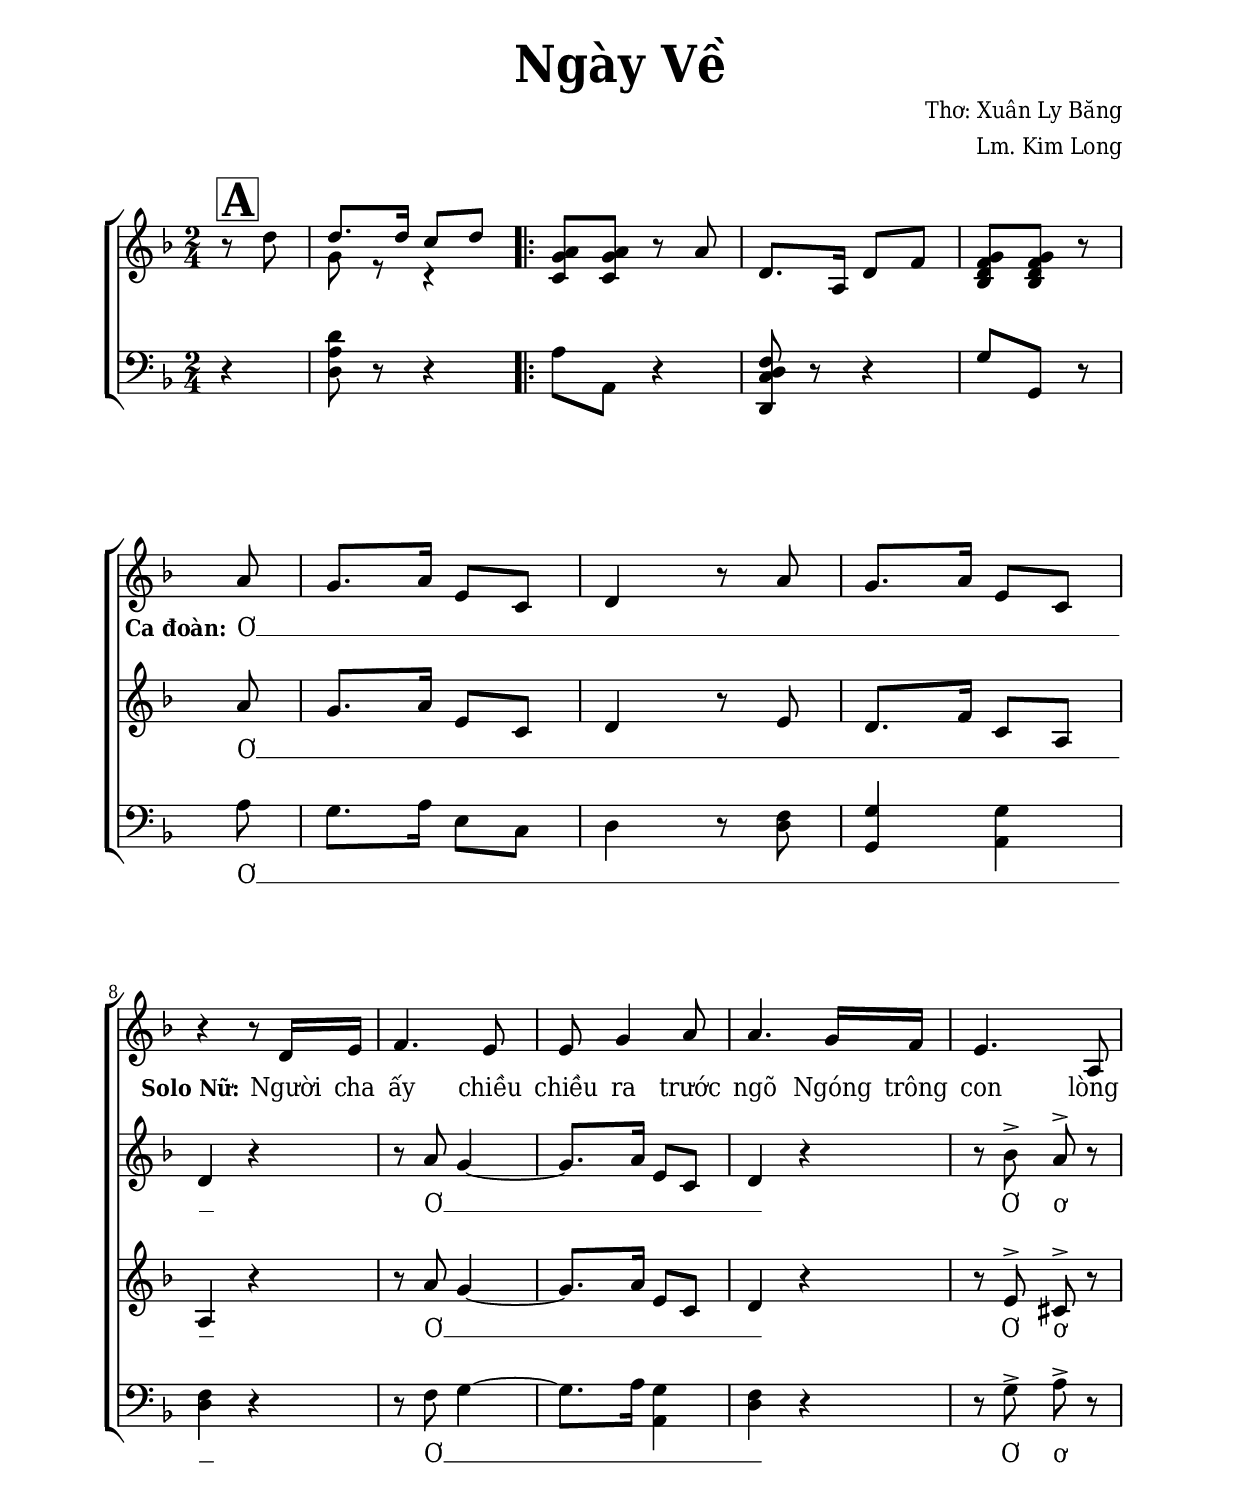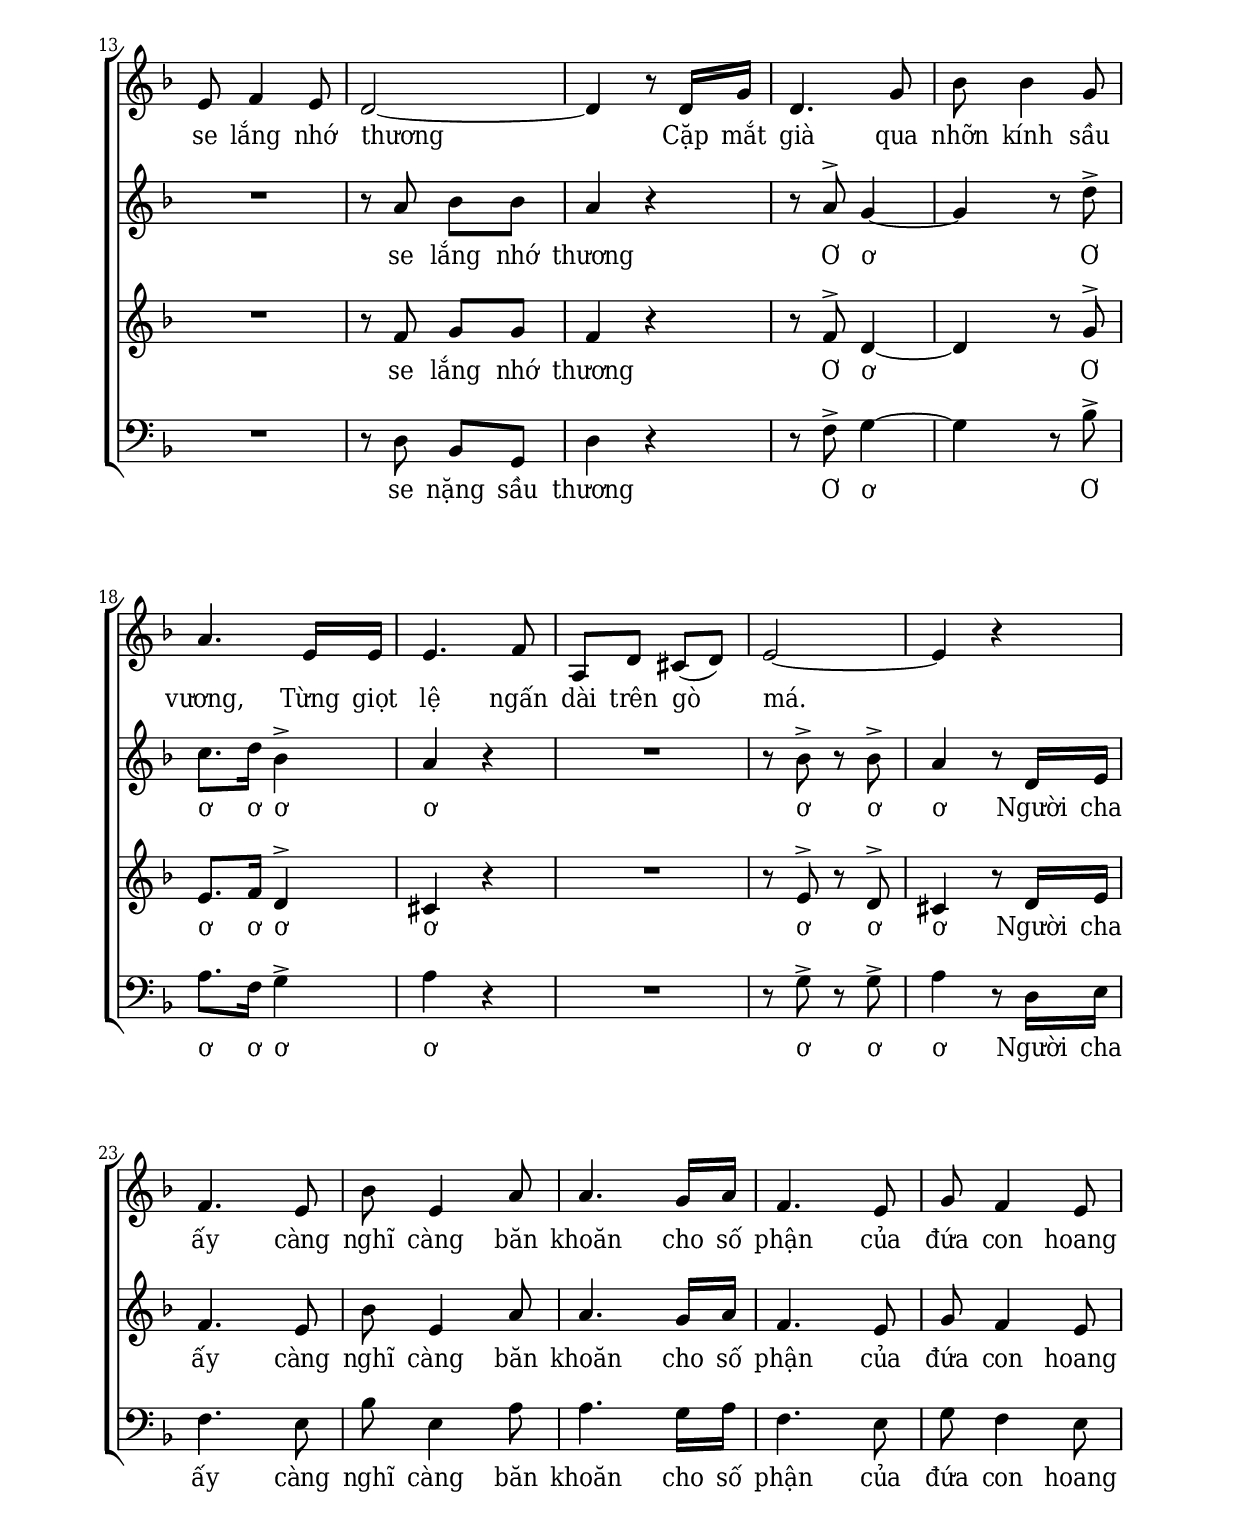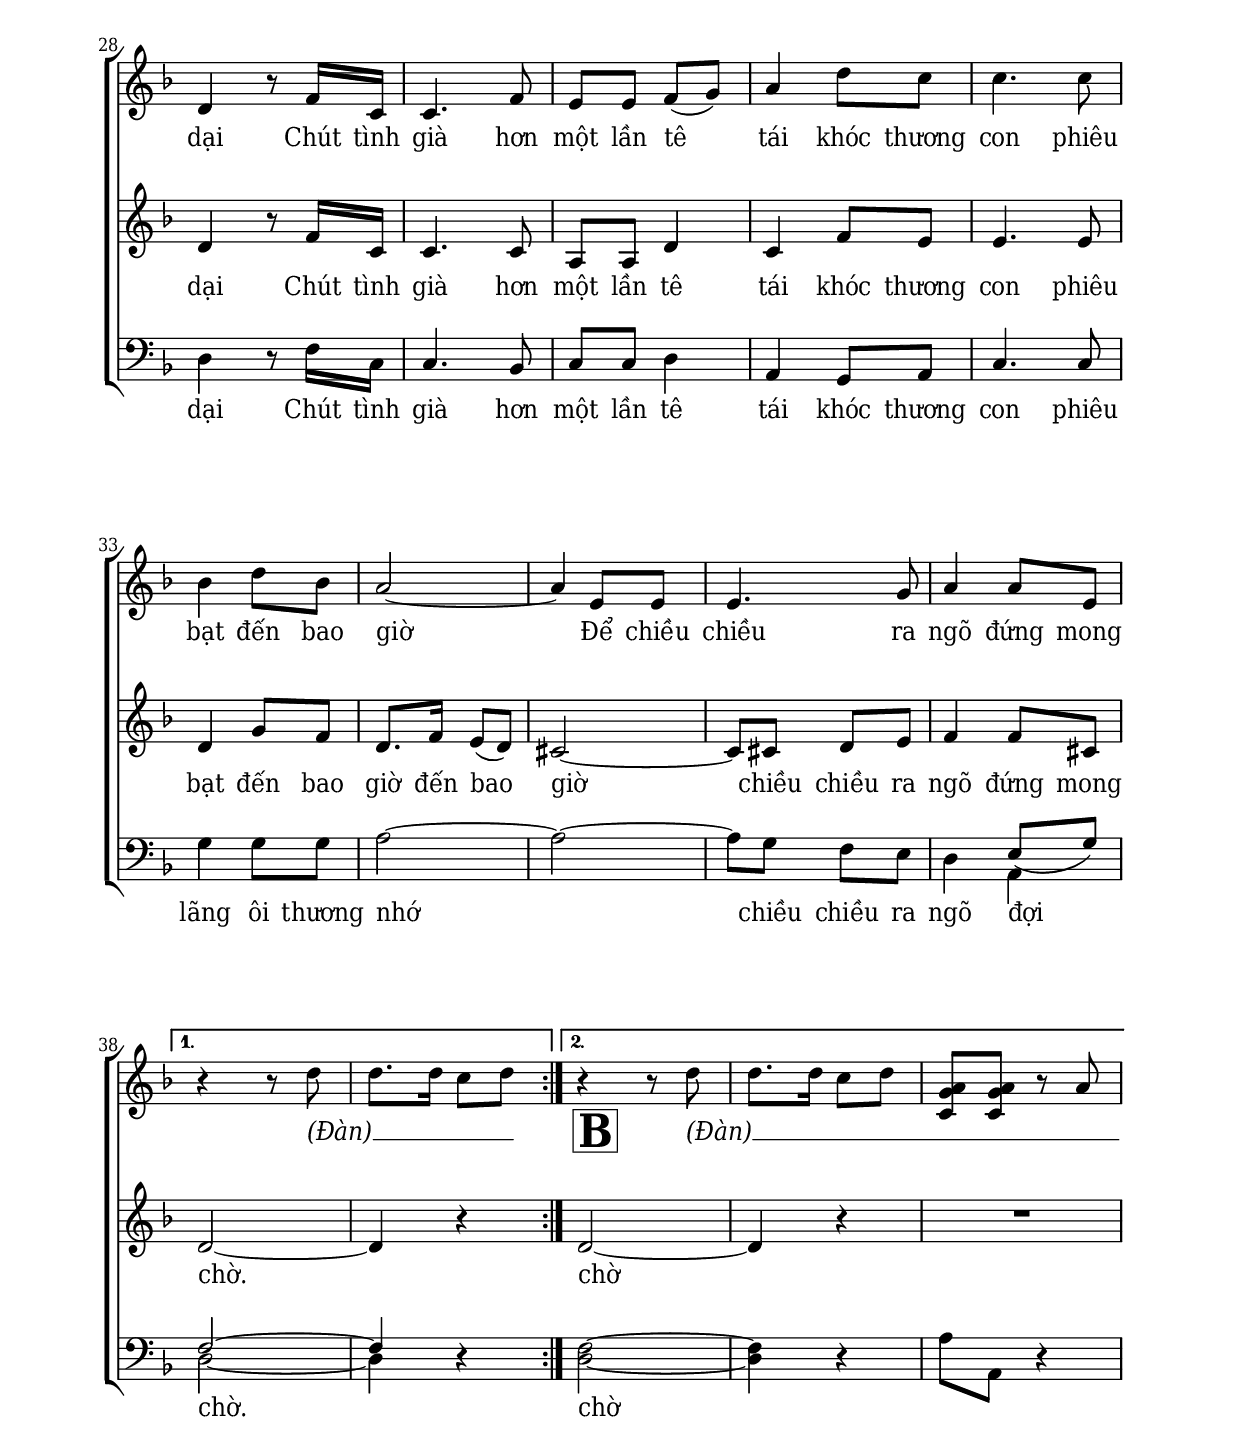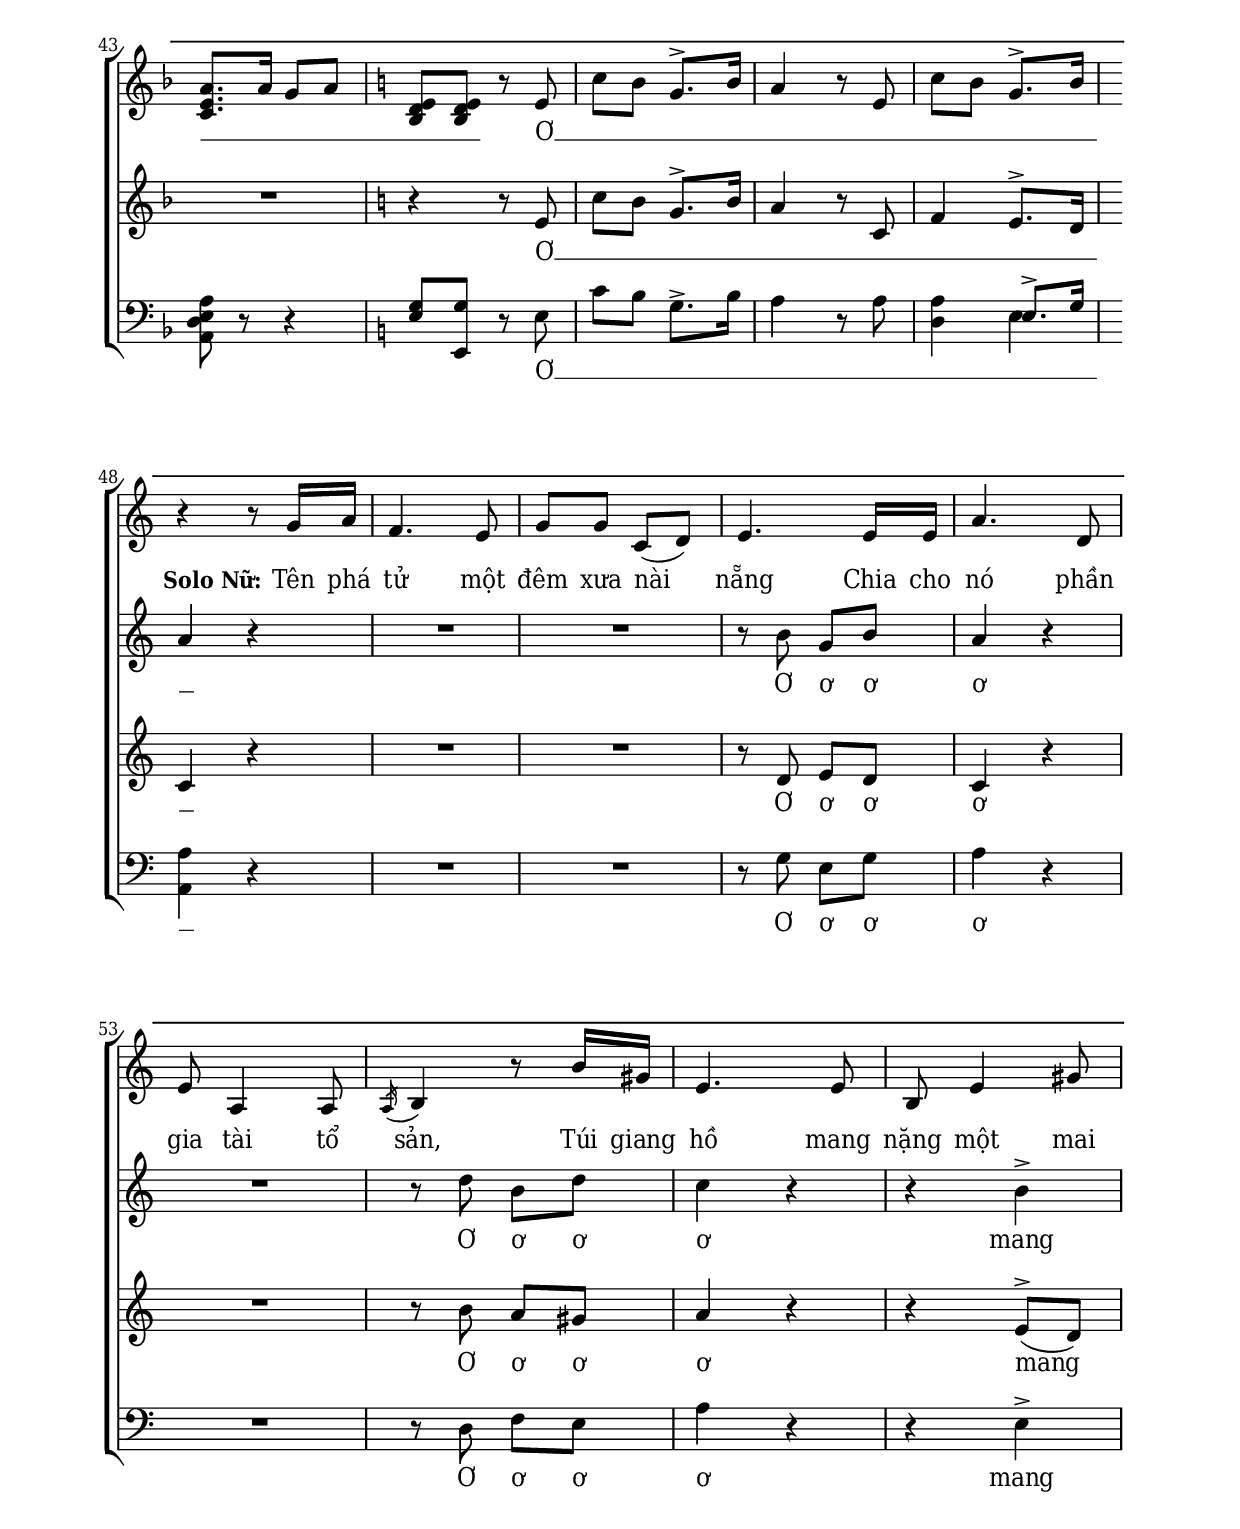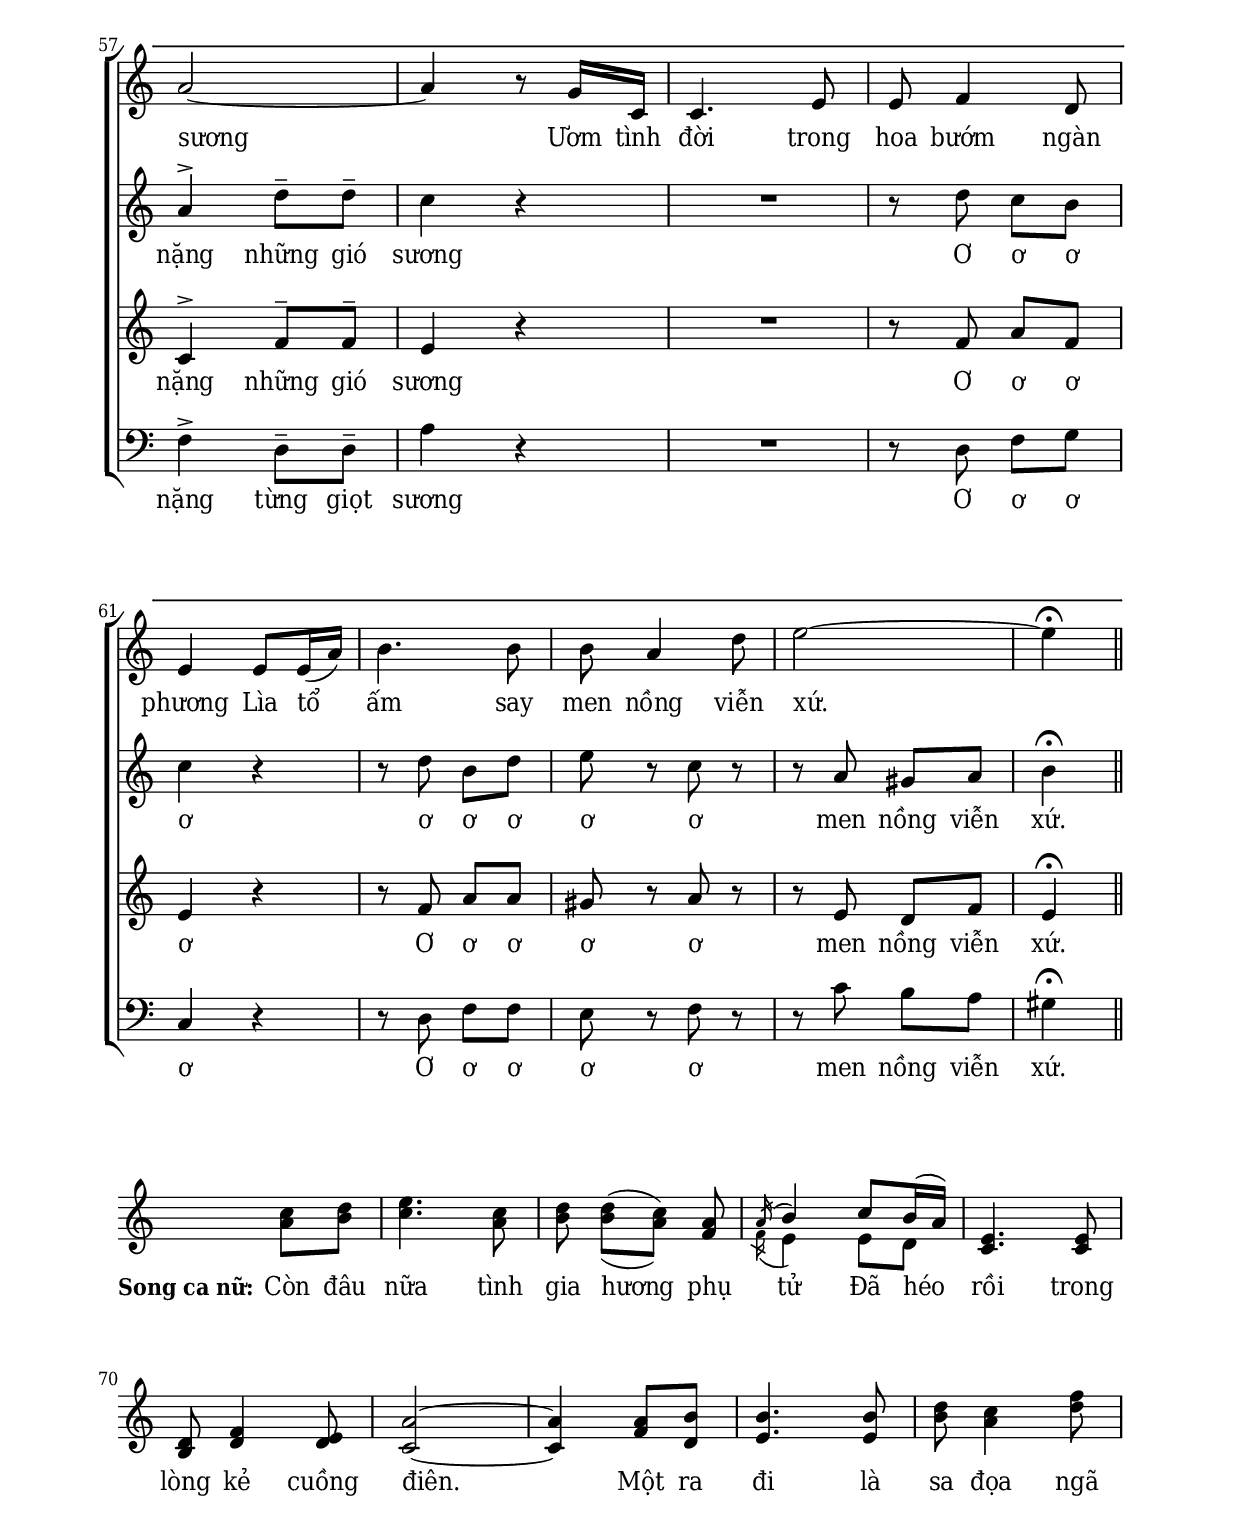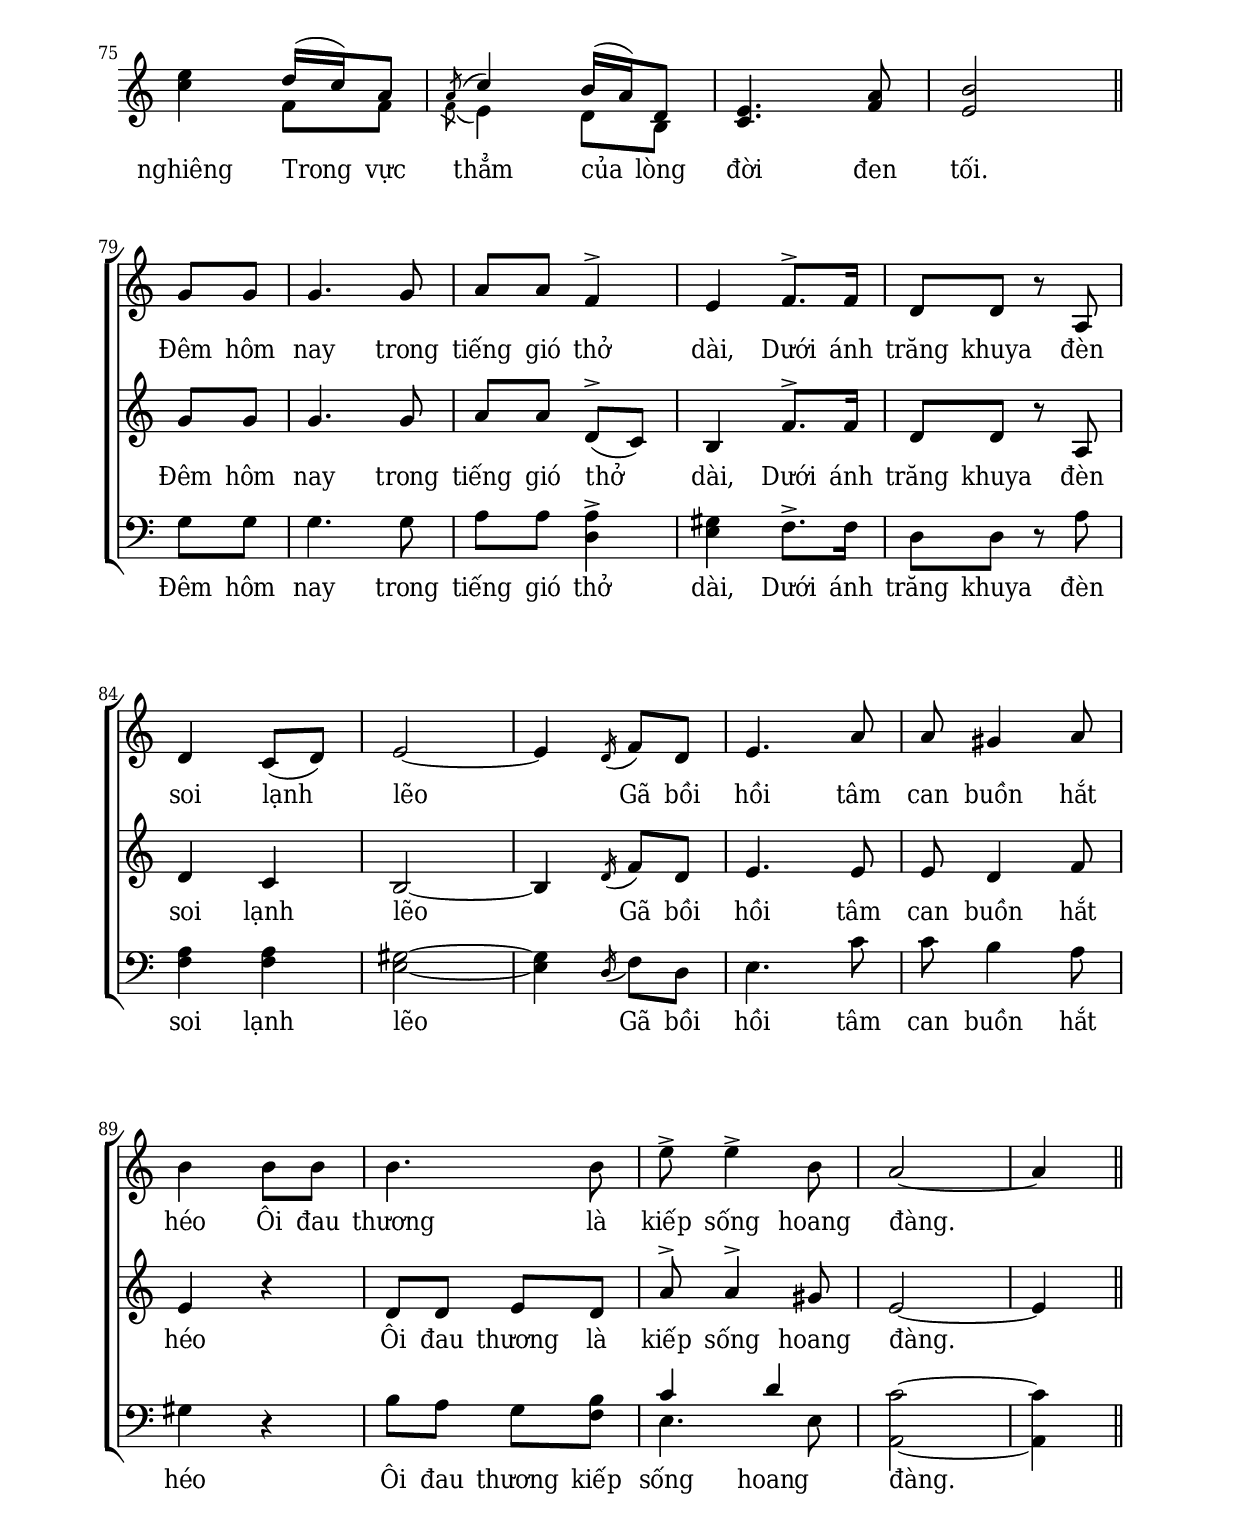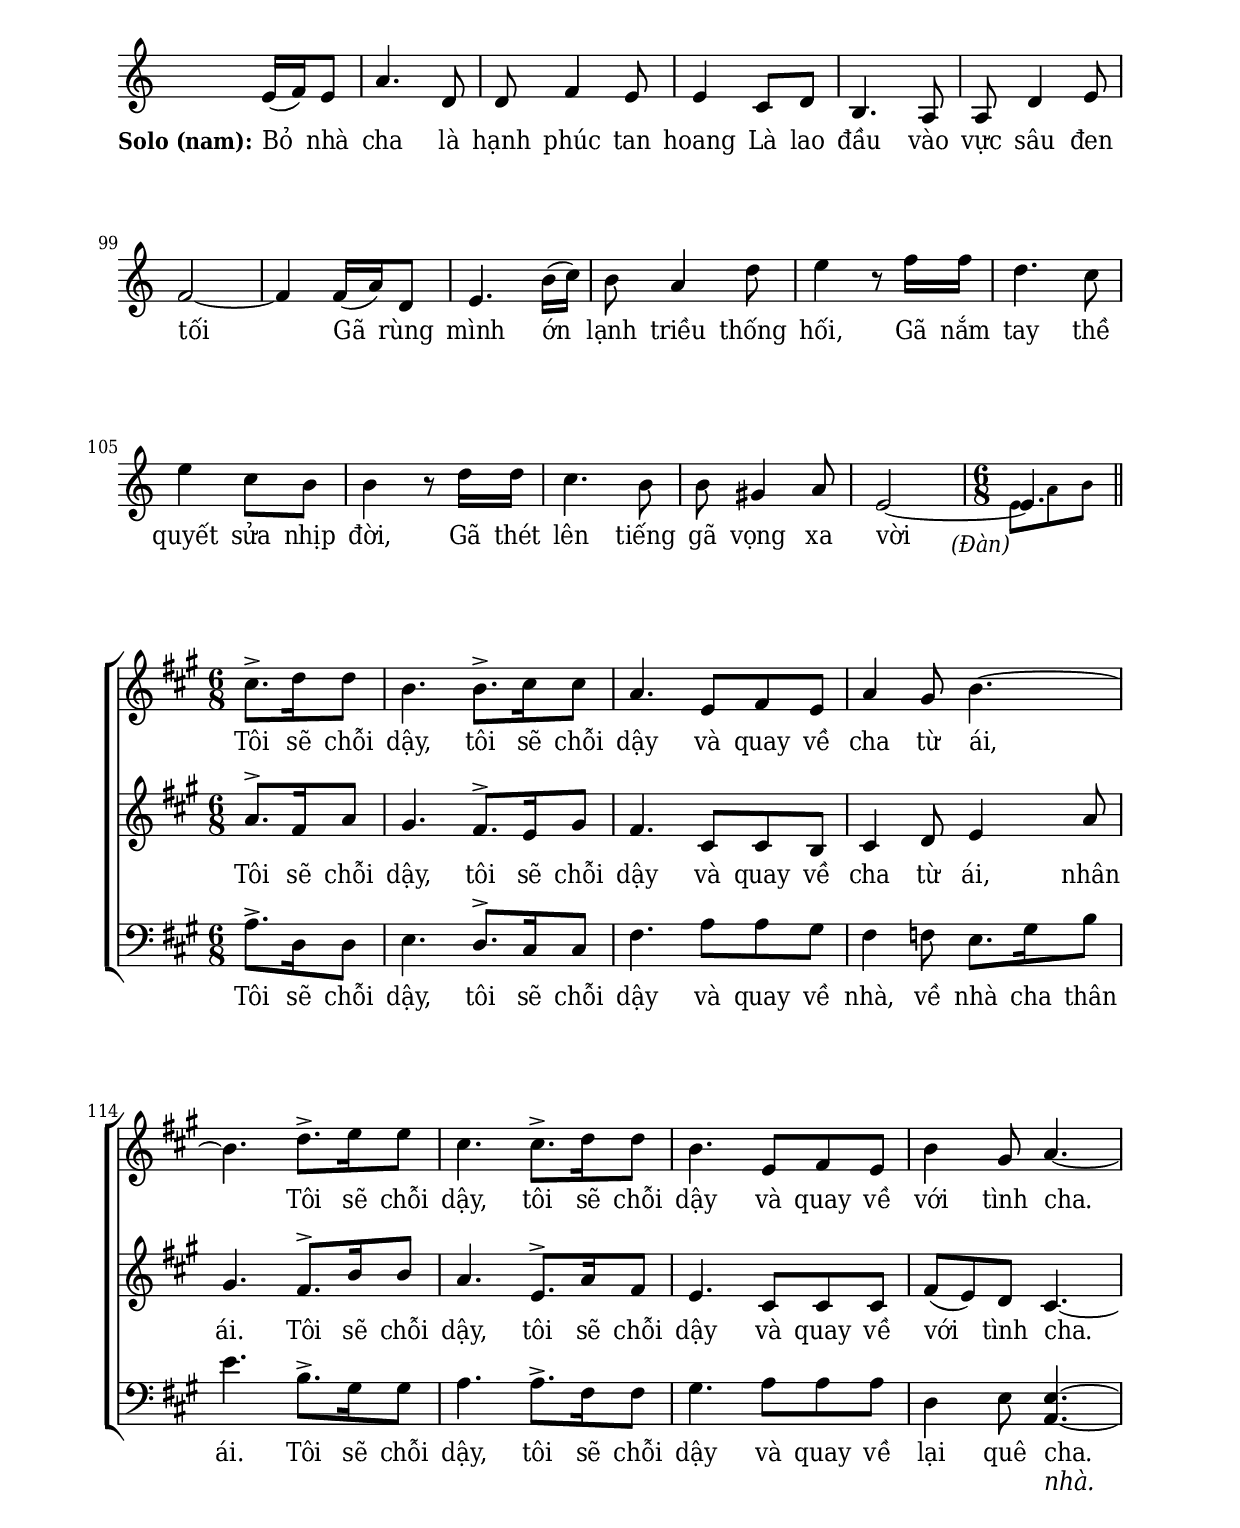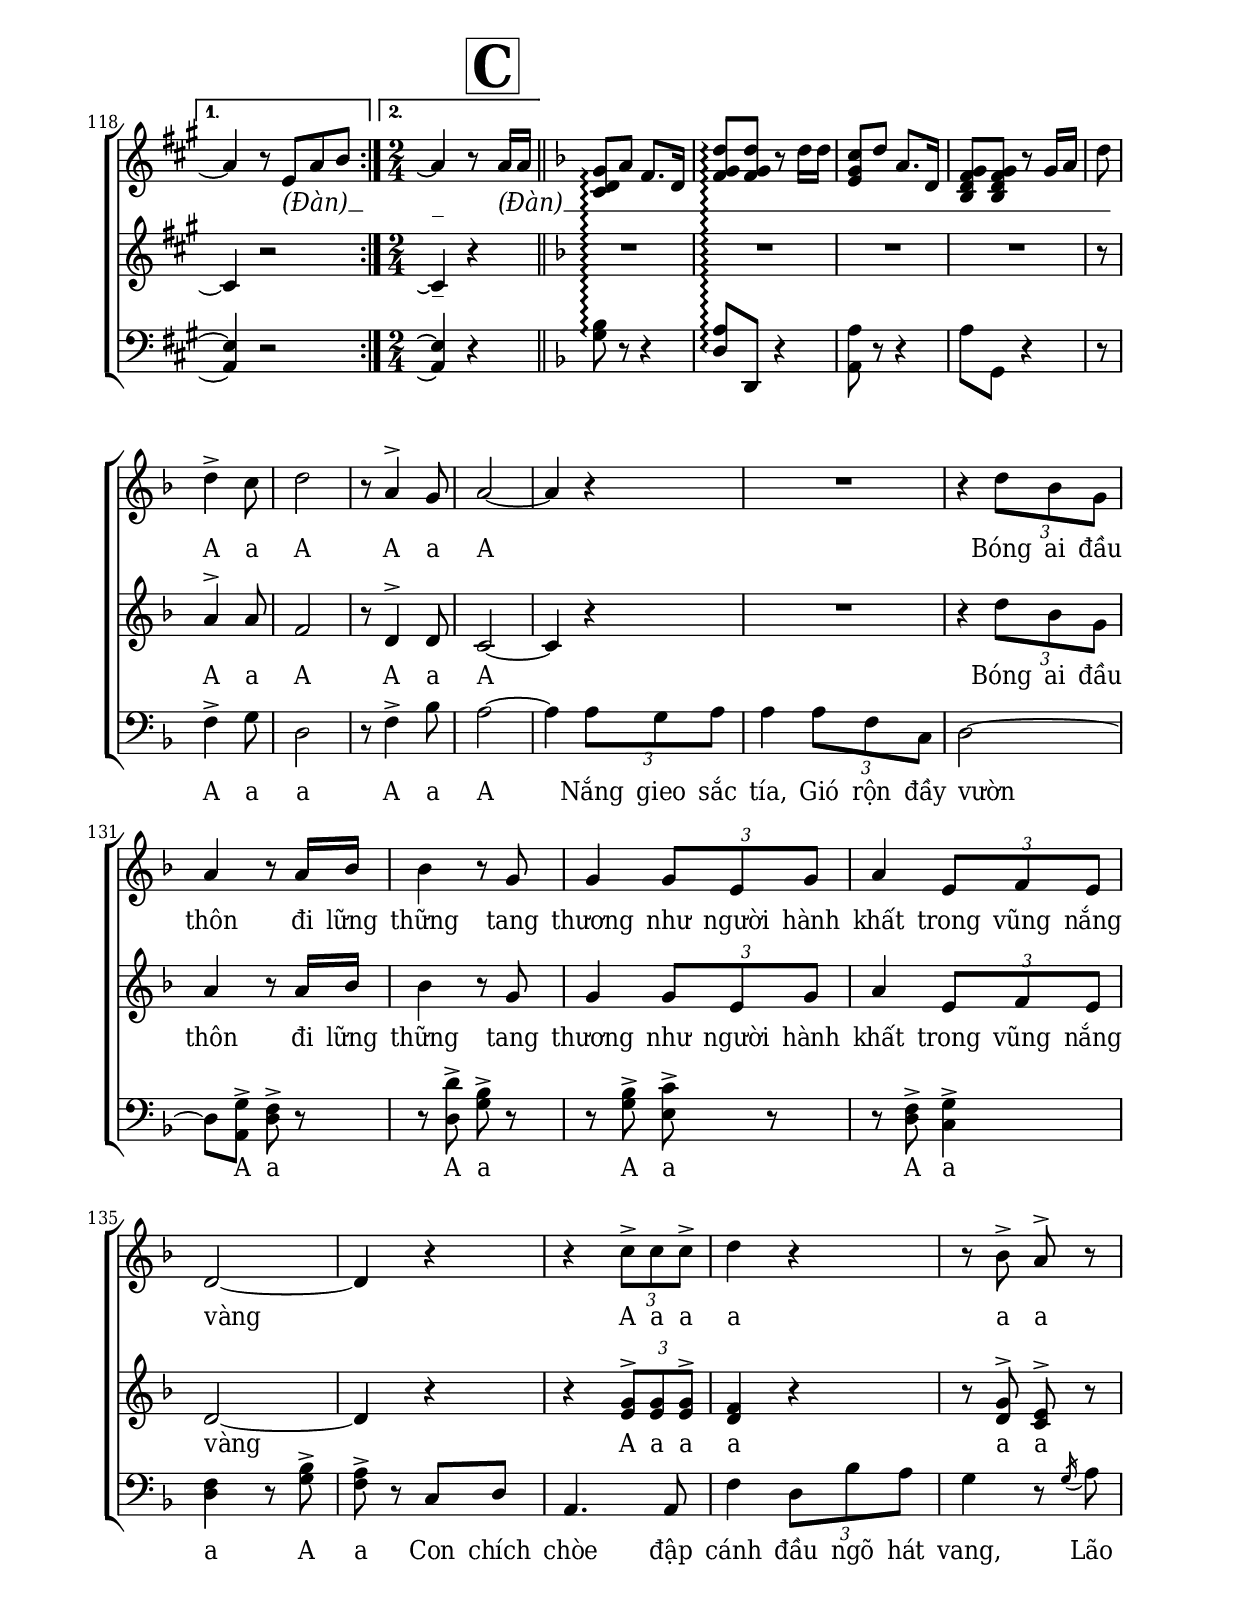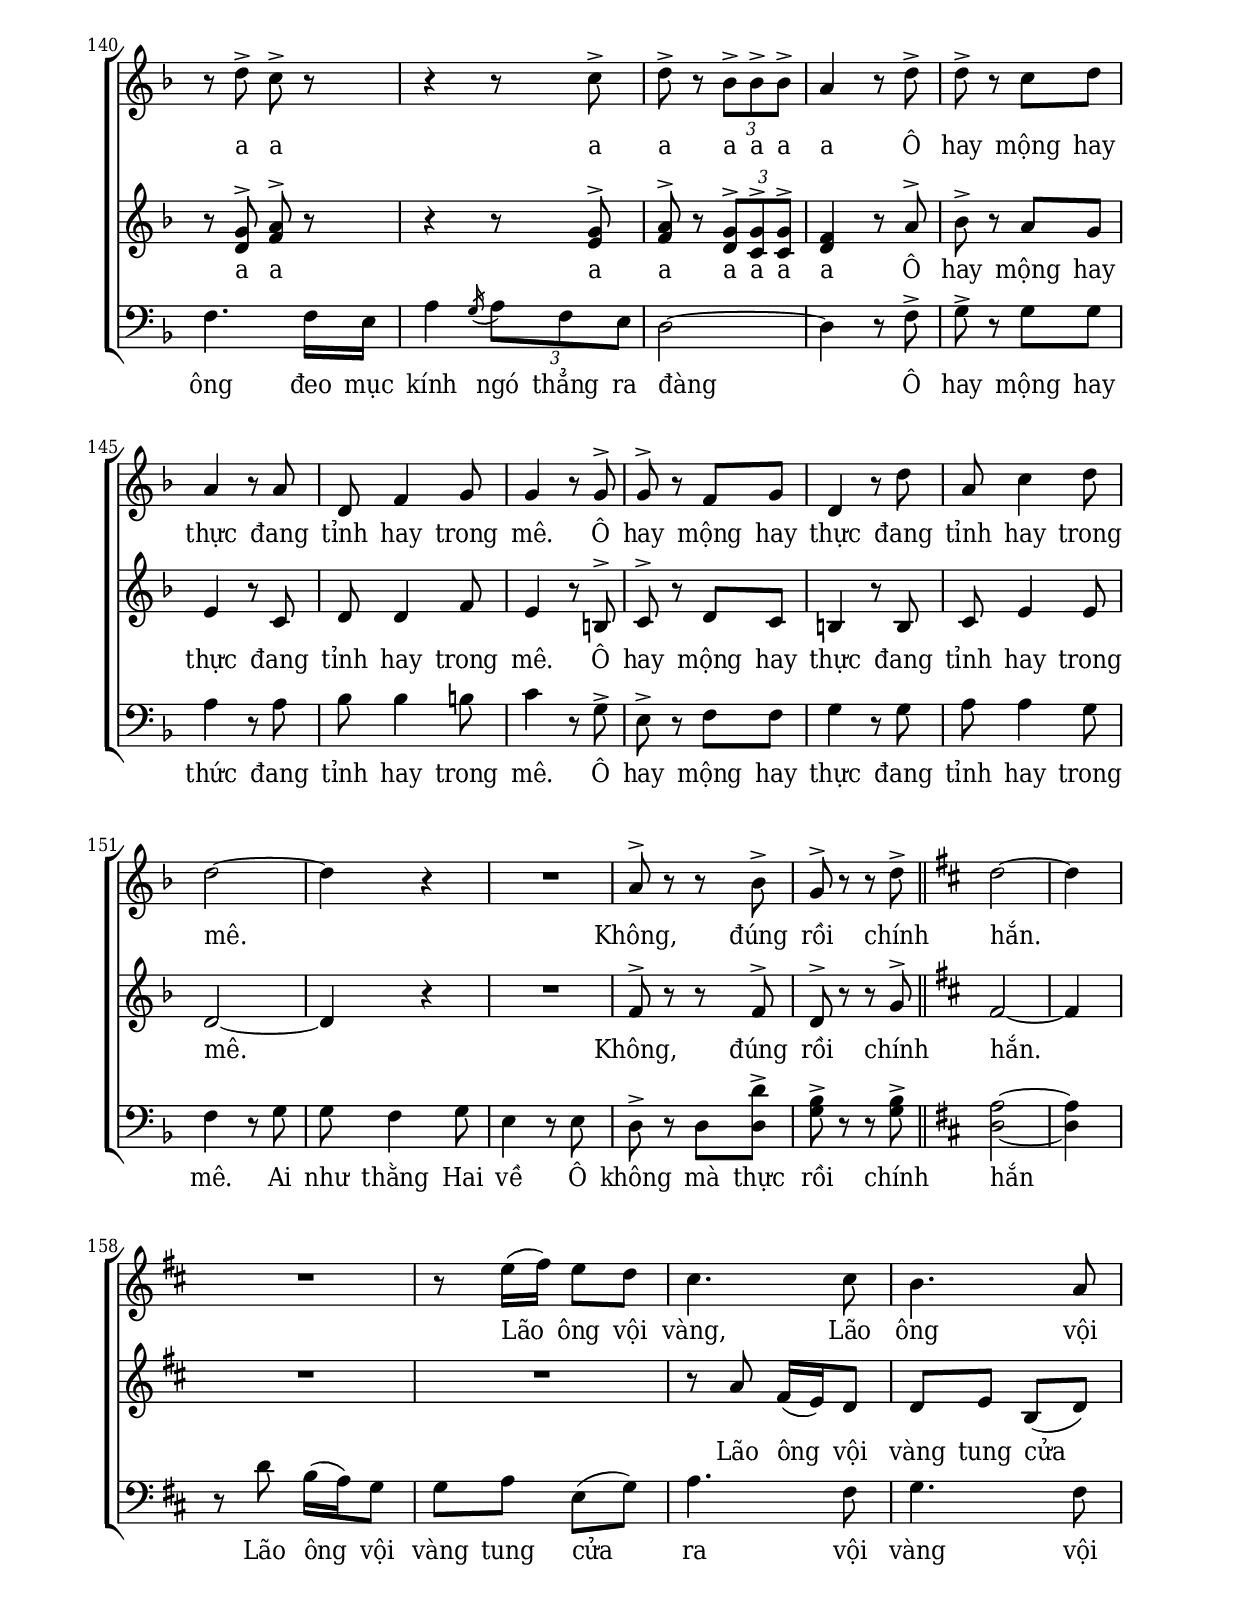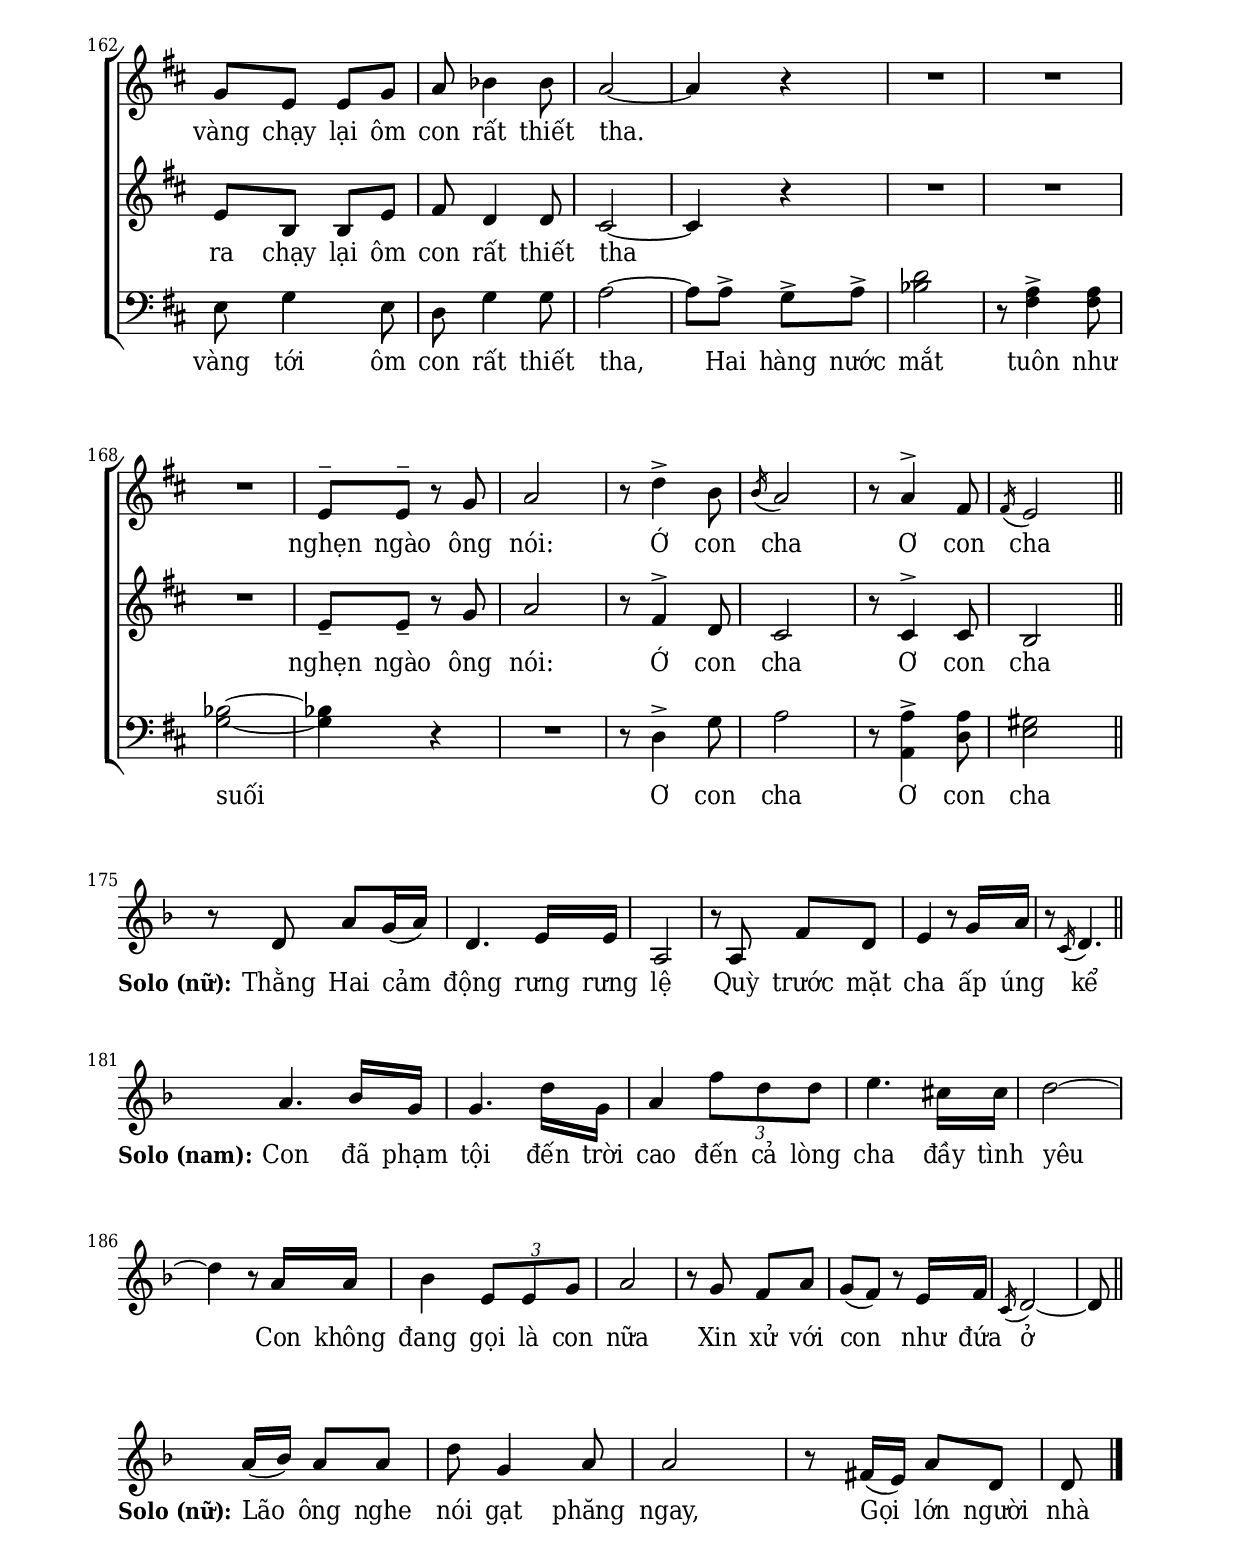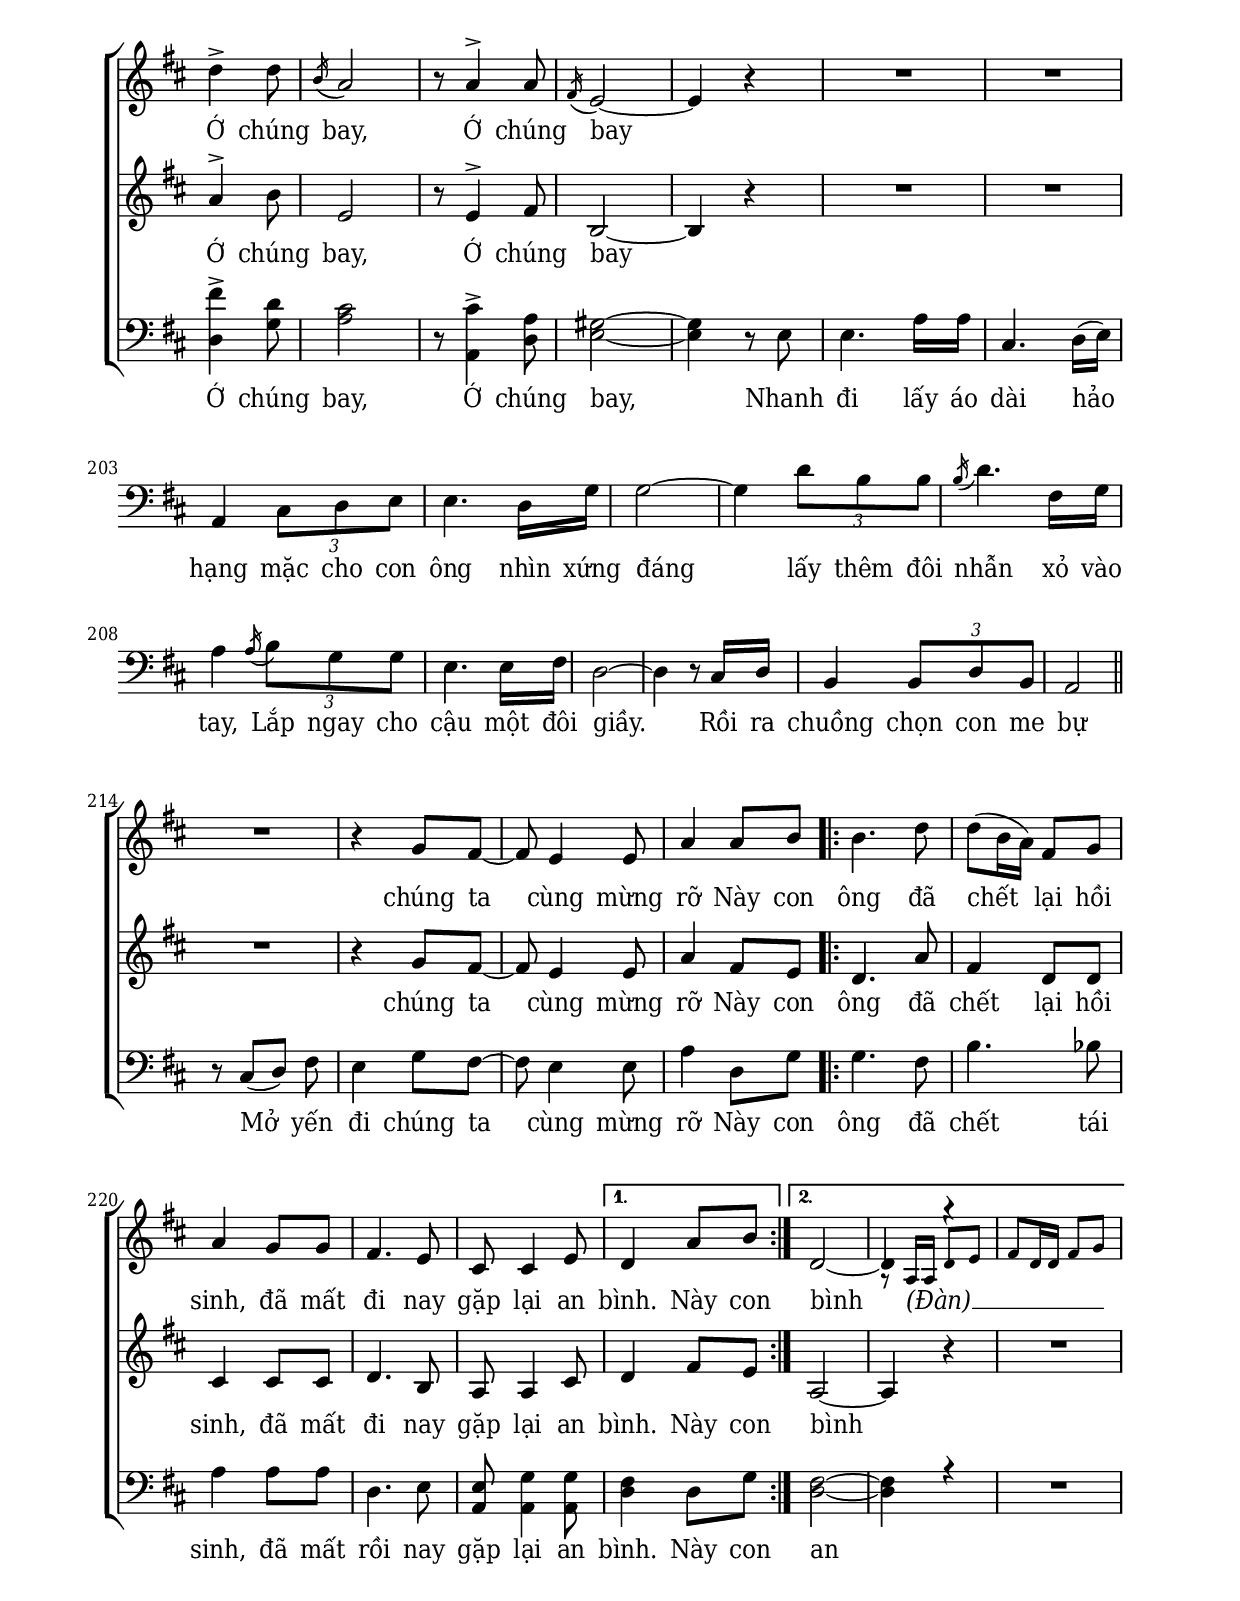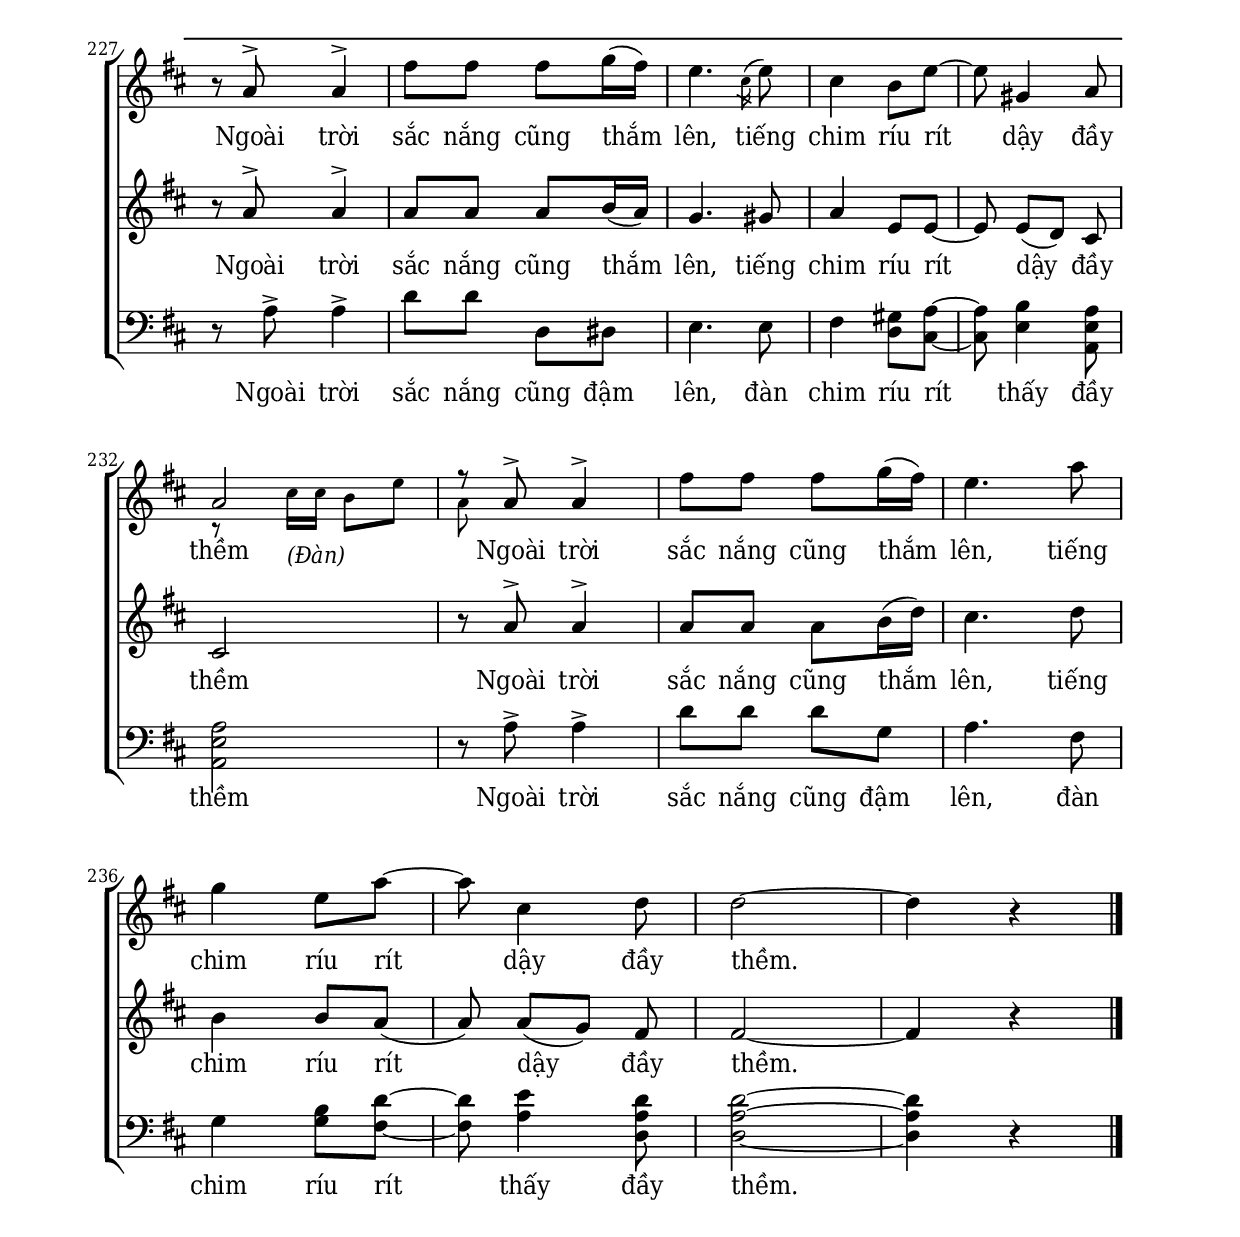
% Cài đặt chung\
\version "2.22.1"
\include "english.ly"

\header {
  title = \markup { \fontsize #3 "Ngày Về" }
  composer = "Thơ: Xuân Ly Băng"
  arranger = "Lm. Kim Long"
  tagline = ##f
}

% Đổi kích thước nốt cho bè phụ
notBePhu =
#(define-music-function (font-size music) (number? ly:music?)
   (for-some-music
     (lambda (m)
       (if (music-is-of-type? m 'rhythmic-event)
           (begin
             (set! (ly:music-property m 'tweaks)
                   (cons `(font-size . ,font-size)
                         (ly:music-property m 'tweaks)))
             #t)
           #f))
     music)
   music)

% Nhạc
nhacPhienKhucSolo = \relative c' {
  \override Staff.TimeSignature.break-visibility = #end-of-line-invisible
  \set Staff.printKeyCancellation = ##f
  \set Staff.explicitKeySignatureVisibility = #end-of-line-invisible
  \key f \major \time 2/4
  r4
  R2*7
  r4 r8 d16 e |
  f4. e8 |
  e g4 a8 |
  a4. g16 f |
  e4. a,8 |
  e' f4 e8 |
  d2 ~ |
  d4 r8 d16 g |
  d4. g8 |
  bf bf4 g8 |
  a4. e16 e |
  e4. f8 |
  a, d cs (d) |
  e2 ~ |
  e4 r |
  R2*25
  
  \key c \major
  r4 r8 g16 a |
  f4. e8 |
  g g c, (d) |
  e4. e16 e |
  a4. d,8 |
  e a,4 a8 |
  \slashedGrace { a16 ( } b4) r8 b'16 gs |
  e4. e8 |
  b e4 gs8 |
  a2 ~ |
  a4 r8 g16 c, |
  c4. e8 |
  e f4 d8 |
  e4 e8 e16 (a) |
  b4. b8 |
  b a4 d8 |
  e2 ~ |
  e4 \fermata
  
  <<
    {
      c8 d |
      e4. c8 |
      d d ^([c]) a
    }
    {
      a8 b |
      c4. a8 |
      b b _([a]) f
    }
  >>
  
  <<
    {
      \voiceOne
      \slashedGrace { a16 ^( } b4) c8 b16 ^(a) |
      
    }
    \new Voice = "splitpart" {
	    \voiceTwo
      \slashedGrace { f16 _( } e4) e8 d |
    }
  >>
  \oneVoice
  <<
    {
      e4. e8 |
      d f4 e8 |
      a2 ~ |
      a4 a8 b |
      b4. b8 |
      d c4 f8 |
      e4
    }
    {
      c,4. c8 |
      b d4 d8 |
      c2 ~ |
      c4 f8 d |
      e4. e8 |
      b' a4 d8 |
      c4
    }
  >>
  <<
    {
      \voiceOne
      d16 (c) a8 |
      \slashedGrace { a8 ^( } c4) b16 ^(a) d,8 |
    }
    \new Voice = "splitpart" {
	    \voiceTwo
      f8 f |
      \slashedGrace { f8 _( } e4) d8 b |
    }
  >>
  \oneVoice
  <<
    {
      e4. a8 |
      b2
    }
    {
      c,4. f8 |
      e2 \bar "||" \break
    }
  >>
  
  r4
  R2*13
  r4
  
  e16 (f) e8 |
  a4. d,8 |
  d f4 e8 |
  e4 c8 d |
  b4. a8 |
  a d4 e8 |
  f2 ~ |
  f4 f16 (a) d,8 |
  e4. b'16 (c) |
  b8 a4 d8 |
  e4 r8 f16 f |
  d4. c8 |
  e4 c8 b |
  b4 r8 d16 d |
  c4. b8 |
  b gs4 a8 |
  e2 ~ |
  \time 6/8
  \set Staff.explicitKeySignatureVisibility = #begin-of-line-visible
  
  <<
    {
      \voiceOne
      e4.
    }
    \new Voice = "splitpart" \notBePhu -2 {
	    \voiceTwo
	    e8
	    _\markup { \halign #1 \italic "(Đàn)" }
	    a b
    }
  >>
  \once \hide Staff.TimeSignature
  \oneVoice
  \key a \major
  r4.
  R2.*8
  R2*55
  r4
  
  \key f \major
  r8 d, a' g16 (a) |
  d,4. e16 e |
  a,2 |
  r8 a f' d |
  e4 r8 g16 a |
  r8 \slashedGrace { c,16 ( } d4.) \bar "||" \break
  a'4. bf16 g |
  g4. d'16 g, |
  a4 \tuplet 3/2 { f'8 d d } |
  e4. cs16 cs |
  d2 ~ |
  d4 r8 a16 a |
  bf4 \tuplet 3/2 { e,8 e g } |
  a2 |
  r8 g f a |
  g (f) r e16 f |
  \slashedGrace { c16 ( } d2 ) ~ |
  d8 \bar "||" \break
  a'16 (bf) a8 a |
  d g,4 a8 |
  a2 |
  r8 fs16 (e) a8 d, |
  d \bar "|." \break
}

nhacPhienKhucSop = \relative c'' {
  \override Staff.TimeSignature.break-visibility = #end-of-line-invisible
  \set Staff.printKeyCancellation = ##f
  \set Staff.explicitKeySignatureVisibility = #end-of-line-invisible
  <>^\markup { \fontsize #6 \box \bold A }
  \key f \major \time 2/4
  \partial 4 r8 d |
  <<
    {
      \voiceOne
      d8. d16 c8 d
    }
    \new Voice = "splitpart" {
	    \voiceTwo
      g,8 r8 r4
    }
  >>
  \oneVoice
  \repeat volta 2 {
    <a g c,>8 <a g c,> r a |
    d,8. a16 d8 f |
    <g f d bf> <g f d bf> r8 \bar "|" \break
    a |
    g8. a16 e8 c |
    d4 r8 a' |
    g8. a16 e8 c | \break
    d4 r |
    r8 a' g4 ~ |
    g8. a16 e8 c |
    d4 r |
    r8 bf' ^> a ^> r |
    R2
    r8 a bf bf |
    a4 r |
    r8 a ^> g4 ~ |
    g r8 d' ^> |
    c8. d16 bf4 ^> |
    a r |
    R2
    r8 bf ^> r bf ^> |
    a4 r8 d,16 e | \break
    f4. e8 |
    bf' e,4 a8 |
    a4. g16 a |
    f4. e8 |
    g f4 e8 |
    d4 r8 f16 c |
    c4. f8 |
    e e f (g) |
    a4 d8 c |
    c4. c8 |
    bf4 d8 bf |
    a2 ~ |
    a4 e8 e |
    e4. g8 |
    a4 a8 e
  }
  \alternative {
    {
      r4 r8 d' |
      d8. d16 c8 d
    }
    {
      <>_\markup {
        \fontsize #6 \box \bold B
      }
      r4 r8 d |
      d8. d16 c8 d |
      <a g c,>8 <a g c,> r a |
      \set Score.repeatCommands = #'((volta #f))
      <a e c>8. a16 g8 a |
      
      \key c \major
      <e d b> <e d b> r e |
      c' b g8. ^> b16 |
      a4 r8 e |
      c' b g8. ^> b16 | \break
      a4 r |
      R2*2
      r8 b g b |
      a4 r |
      R2 |
      r8 d b d |
      c4 r |
      r b ^> |
      a ^> d8^- d ^- |
      c4 r |
      R2
      r8 d c b |
      c4 r |
      r8 d b d |
      e r c r |
      r a gs a |
      b4 \fermata \bar "||"
    }
  }
  \break
  r4
  R2*13
  
  \partial 4 g8 g |
  g4. g8 |
  a8 a f4 ^> |
  e f8. ^> f16 |
  d8 d r a |
  d4 c8 (d) |
  e2 ~ |
  e4 \slashedGrace { d16 ( } f8) d |
  e4. a8 |
  a gs4 a8 |
  b4 b8 b |
  b4. b8 |
  e ^> e4 ^> b8 |
  a2 ~ |
  a4 \bar "||" \break
  
  r4
  R2*16
  r4. \bar "||" \break
  
  \time 6/8 \key a \major
  \repeat volta 2 {
    \partial 4. cs8. ^> d16 d8 |
    b4. b8. ^> cs16 cs8 |
    a4. e8 fs e |
    a4 gs8 b4. ~ |
    b4. d8. ^> e16 e8 |
    cs4. cs8. ^> d16 d8 |
    b4. e,8 fs e |
    b'4 gs8 a4. ~ |
  }
  \alternative {
    {
      a4 r8 e a b
    }
    {
      \time 2/4
      \set Staff.printKeyCancellation = ##f
      a4 \repeatTie
      \set Score.repeatCommands = #'((volta #f))
      r8
      \mark \markup {
          \fontsize #6 \box \bold C
        }
      a16 a \bar "||"
    }
  }
  
  \key f \major
  <g d c>8\arpeggio a f8. d16 |
  <d' g, f>8\arpeggio <d g, f> r d16 d |
  <c g e>8 d a8. d,16 |
  <g f d bf>8 <g f d bf> r g16 a |
  d8 \bar "|" \break
  d4 ^> c8 |
  d2 |
  r8 a4 ^> g8 |
  a2 ~ |
  a4 r |
  R2 |
  r4 \tuplet 3/2 { d8 bf g } |
  a4 r8 a16 bf |
  bf4 r8 g |
  g4 \tuplet 3/2 { g8 e g } |
  a4 \tuplet 3/2 { e8 f e } |
  d2 ~ |
  d4 r |
  r \tuplet 3/2 { c'8 ^> c c ^> } |
  d4 r |
  r8 bf ^> a ^> r |
  r d ^> c ^> r |
  r4 r8 c ^> |
  d ^> r \tuplet 3/2 { bf ^> bf ^> bf ^> } |
  a4 r8 d ^> |
  d ^> r c d |
  a4 r8 a |
  d,8 f4 g8 |
  g4 r8 g ^> |
  g ^> r f g |
  d4 r8 d' |
  a c4 d8 |
  d2 ~ |
  d4 r |
  R2
  a8 ^> r r bf ^> |
  g ^> r r d' ^> \bar "||"

  \key d \major
  d2 ~ |
  \partial 4 d4 \bar "|" \break
  
  R2
  r8 e16 (fs) e8 d |
  cs4. cs8 |
  b4. a8 |
  g e e g |
  a bf4 bf8 |
  a2 ~ |
  a4 r |
  R2*3
  e8 ^- e ^- r g |
  a2 |
  r8 d4 ^> b8 |
  \slashedGrace { b16 ( } a2) |
  r8 a4 ^> fs8 |
  \slashedGrace { fs16 ( } e2) \bar "||" \break
  %\key f \major
  R2*21
  r8
  
  \key d \major
  d'4 ^> d8 |
  \slashedGrace { b16 ( } a2) |
  r8 a4 ^> a8 |
  \slashedGrace { fs16 ( } e2) ~ |
  e4 r |
  R2*13 \break
  R2
  r4 g8 fs ~ |
  fs e4 e8 |
  a4 a8 b
  \repeat volta 2 {
    b4. d8 |
    d (b16 a) fs8 g |
    a4 g8 g |
    fs4. e8 |
    cs cs4 e8
  }
  \alternative {
    {
      d4 a'8 b
    }
    {
      d,2 ~ |
      <<
        {
          d4 g'\rest |
        }
        \notBePhu -2 {
          a,,8\rest a16 a d8 e |
        }
      >>
      \notBePhu -2 { fs d16 d fs8 g } |
      \set Score.repeatCommands = #'((volta #f))
      r8 a ^> a4 ^> |
      fs'8 fs fs g16 (fs) |
      e4. \slashedGrace { \once \stemDown cs16 ^( } e8) |
      cs4 b8 e ~ |
      e gs,4 a8 |
    }
  }
  \break
  <<
    {
      \voiceOne
      a2
      r8
    }
    \new Voice = "splitpart" {
	    \voiceTwo
	    \tiny
      r8
      \once \override NoteColumn.X-offset = 3 <>
      cs16
      \tweak extra-offset #'(0 . -1)
      _\markup { \halign #-1 \fontsize #2 \italic "(Đàn)" }
      cs b8 e |
      a,8
    }
  >>
  \oneVoice
  a ^> a4 ^> |
  fs'8 fs fs g16 (fs) |
  e4. a8 |
  g4 e8 a ~ |
  a cs,4 d8 |
  d2 ~ |
  d4 r \bar "|."
}

nhacPhienKhucAlto = \relative c'' {
  \override Staff.TimeSignature.break-visibility = #end-of-line-invisible
  \set Staff.printKeyCancellation = ##f
  \set Staff.explicitKeySignatureVisibility = #end-of-line-invisible
  \key f \major \time 2/4
  r4
  R2*3
  r4 r8 a |
  g8. a16 e8 c |
  d4 r8 e |
  d8. f16 c8 a | \break
  a4 r |
  r8 a' g4 ~ |
  g8. a16 e8 c |
  d4 r |
  r8 e ^> cs ^> r |
  R2
  r8 f g g |
  f4 r |
  r8 f ^> d4 ~ |
  d r8 g ^> |
  e8. f16 d4 ^> |
  cs r |
  R2
  r8 e ^> r d ^> |
  cs4 r8 d16 e |
  f4. e8 |
  bf' e,4 a8 |
  a4. g16 a |
  f4. e8 |
  g f4 e8 |
  d4 r8 f16 c |
  c4. c8 |
  a a d4 |
  c f8 e |
  e4. e8 |
  d4 g8 f |
  d8. f16 e8 (d) |
  cs2 ~ |
  cs8 cs d e |
  f4 f8 cs |
  d2 ~ |
  d4 r |
  d2 ~ |
  d4 r |
  R2*2
  
  \key c \major
  r4 r8 e |
  c' b g8. ^> b16 |
  a4 r8 c, |
  f4 e8. ^> d16 |
  c4 r |
  R2*2
  r8 d e d |
  c4 r |
  R2
  r8 b' a gs |
  a4 r |
  r e8 ^> (d) |
  c4 ^> f8 ^- f ^- |
  e4 r |
  R2
  r8 f a f |
  e4 r |
  r8 f a a |
  gs r a r |
  r e d f |
  e4 \fermata
  
  r4
  R2*13
  
  g8 g |
  g4. g8 |
  a a d, ^> (c) |
  b4 f'8. ^> f16 |
  d8 d r a |
  d4 c |
  b2 ~ |
  b4 \slashedGrace { d16 ( } f8) d |
  e4. e8 |
  e d4 f8 |
  e4 r |
  d8 d e d |
  a' ^> a4 ^> gs8 |
  e2 ~ |
  e4
  
  r4
  R2*16
  r4.
  
  \time 6/8 \key a \major
  a8. ^> fs16 a8 |
  gs4. fs8. ^> e16 gs8 |
  fs4. cs8 cs b |
  cs4 d8 e4 a8 |
  gs4. fs8. ^> b16 b8 |
  a4. e8. ^> a16 fs8 |
  e4. cs8 cs cs |
  fs (e) d cs4. ~ |
  cs4 r2
  
  \time 2/4
  cs4 \repeatTie r4
  \set Staff.printKeyCancellation = ##f
  
  \key f \major
  R2*4
  r8
  a'4 ^> a8 |
  f2 |
  r8 d4 ^> d8 |
  c2 ~ |
  c4 r |
  R2
  r4 \tuplet 3/2 { d'8 bf g } |
  a4 r8 a16 bf |
  bf4 r8 g |
  g4 \tuplet 3/2 { g8 e g } |
  a4 \tuplet 3/2 { e8 f e } |
  d2 ~ |
  d4 r |
  r4
  <<
    {
      \tuplet 3/2 { g8 ^> g g ^> } |
      f4 r |
      r8 g ^> e ^> r |
      r g ^> a ^> r |
      r4 r8 g ^> |
      a ^> r \tuplet 3/2 { g ^> g ^> g ^> } |
      f4
    }
    {
      \tuplet 3/2 { e8 e e } |
      d4 r |
      r8 d c r |
      r d f r |
      r4 r8 e |
      f r \tuplet 3/2 { d8 c c } |
      d4
    }
  >>
  r8 a' ^> |
  bf ^> r a g |
  e4 r8 c |
  d d4 f8 |
  e4 r8 b! ^> |
  c ^> r d c |
  b!4 r8 b |
  c e4 e8 |
  d2 ~ |
  d4 r |
  R2
  f8 ^> r r f ^> |
  d ^> r r g ^> |

  \key d \major
  fs2 ~ |
  \partial 4 fs4
  
  R2
  R2
  r8 a fs16 (e) d8 |
  d e b (d) |
  e b b e |
  fs d4 d8 |
  cs2 ~ |
  cs4 r |
  R2*3
  e8 _- e _- r g |
  a2 |
  r8 fs4 ^> d8 |
  cs2 |
  r8 cs4 ^> cs8 |
  b2
  %\key f \major
  R2*21
  r8
  
  \key d \major
  a'4 ^> b8 |
  e,2 |
  r8 e4 ^> fs8 |
  b,2 ~ |
  b4 r |
  R2*13 \break
  R2
  r4 g'8 fs ~ |
  fs e4 e8 |
  a4 fs8 e |
  d4. a'8 |
  fs4 d8 d |
  cs4 cs8 cs |
  d4. b8 |
  a a4 cs8 |
  d4 fs8 e |
  a,2 ~ |
  a4 r |
  R2
  r8 a' ^> a4 ^> |
  a8 a a b16 (a) |
  g4. gs8 |
  a4 e8 e ~ |
  e e ([d]) cs |
  cs2 |
  r8 a' ^> a4 ^> |
  a8 a a b16 (d) |
  cs4. d8 |
  b4 b8 a ( |
  a) a ([g]) fs |
  fs2 ~ |
  fs4 r
}

nhacPhienKhucBas = \relative c {
  \override Staff.TimeSignature.break-visibility = #end-of-line-invisible
  \set Staff.printKeyCancellation = ##f
  \set Staff.explicitKeySignatureVisibility = #end-of-line-invisible
  \key f \major \time 2/4
  r4 |
  <d' a d,>8 r r4 |
  a8 a, r4 |
  <f' d c d,>8 r r4 |
  g8 g, r a' |
  g8. a16 e8 c |
  d4 r8 <f d> |
  <g g,>4 <g a,> |
  <f d>4 r |
  r8 f g4 ~ |
  g8. a16 <g a,>4 |
  <f d> r |
  r8 g ^> a ^> r |
  R2
  r8 d, bf g |
  d'4 r |
  r8 f ^> g4 ~ |
  g r8 bf ^> |
  a8. f16 g4 ^> |
  a r |
  R2
  r8 g ^> r g ^> |
  a4 r8 d,16 e |
  f4. e8 |
  bf' e,4 a8 |
  a4. g16 a |
  f4. e8 |
  g f4 e8 |
  d4 r8 f16 c |
  c4. bf8 |
  c c d4 |
  a g8 a |
  c4. c8 |
  g'4 g8 g |
  a2 ~ |
  a ~ |
  a8 g f e |
  d4
  <<
    {
      \voiceOne
      e8 _(g) |
      f2 ~ |
      f4
    }
    \new Voice = "splitpart" {
	    \voiceTwo
      a,4 |
      d2 ~ |
      d4
    }
  >>
  \oneVoice
  r4 |
  <f d>2 ~ |
  <f d>4 r |
  a8 a, r4 |
  <a' e d a>8 r r4 |
  
  \key c \major
  <g e>8 <g e,> r e |
  c' b g8. ^> b16 |
  a4 r8 a |
  <a d,>4
  <<
    {
      \voiceOne
      e8. ^> g16
    }
    \new Voice = "splitpart" {
	    \voiceTwo
      e4
    }
  >>
  \oneVoice
  <a a,>4 r |
  R2*2
  r8 g e g |
  a4 r |
  R2
  r8 d, f e |
  a4 r |
  r e ^> |
  f ^> d8 ^- d ^- |
  a'4 r |
  R2
  r8 d, f g |
  c,4 r |
  r8 d f f |
  e r f r |
  r c' b a |
  gs4 \fermata
  r4
  R2*13
  
  \partial 4 g8 g |
  g4. g8 |
  a a <a d,>4 ^> |
  <gs e> f8. ^> f16 |
  d8 d r a' |
  <a f>4 <a f> |
  <gs e>2 ~ |
  <gs e>4 \slashedGrace { d16 ( } f8) d |
  e4. c'8 |
  c b4 a8 |
  gs4 r |
  b8 a g <b f> |
  <<
    {
      \voiceOne
      c4 d
    }
    \new Voice = "splitpart" {
	    \voiceTwo
      e,4. e8
    }
  >>
  \oneVoice
  <c' a,>2 ~ |
  <c a,>4
  
  r4
  R2*16
  r4.
  
  \time 6/8 \key a \major
  a8. ^> d,16 d8 |
  e4. d8. ^> cs16 cs8 |
  fs4. a8 a gs |
  fs4 f!8 e8. gs16 b8 |
  e4. b8. ^> gs16 gs8 |
  a4. a8. ^> fs16 fs8 |
  gs4. a8 a a |
  d,4 e8 <e a,>4. ~ |
  <e a,>4 r2
  <e a,>4 \repeatTie r4
  
  \set Staff.printKeyCancellation = ##f
  \key f \major
  <bf' g>8\arpeggio r8 r4 |
  <a d,>8\arpeggio d,, r4 |
  <a'' a,>8 r r4 |
  a8 g, r4 |
  r8 
  
  f'4 ^> g8 |
  d2 |
  r8 f4 ^> bf8 |
  a2 ~ |
  a4 \tuplet 3/2 { a8 g a } |
  a4 \tuplet 3/2 { a8 f c } |
  d2 ~ |
  d8 <g a,> ^> <f d> ^> r |
  r <d' d,> ^> <bf g> ^> r |
  r <bf g> ^> <c e,> ^> r |
  r <f, d> ^> <g c,>4 ^> |
  <f d> r8 <bf g> ^> |
  <a f> ^> r c, d |
  a4. a8 |
  f'4 \tuplet 3/2 { d8 bf' a } |
  g4 r8 \slashedGrace { g16 ( } a8 ) |
  f4. f16 e |
  a4 \slashedGrace { g16 ( } \tuplet 3/2 { a8) f e } |
  d2 ~ |
  d4 r8 f ^> |
  g ^> r g g |
  a4 r8 a |
  bf bf4 b!8 |
  c4 r8 g ^> |
  e ^> r f f |
  g4 r8 g |
  a a4 g8 |
  f4 r8 g |
  g f4 g8 |
  e4 r8 e |
  d ^> r d <d' d,> ^> |
  <bf g> ^> r r <bf g> ^> |
  
  \key d \major
  <a d,>2 ~ |
  <a d,>4
  
  r8 d b16 (a) g8 |
  g a e (g) |
  a4. fs8 |
  g4. fs8 |
  e g4 e8 |
  d g4 g8 |
  a2 ~ |
  a8 a ^> g ^> a ^> |
  <d bf>2 |
  r8 <a fs>4 ^> <a fs>8 |
  <bf g>2 ~ |
  <bf! g>4 r4 |
  R2
  r8 d,4 ^> g8 |
  a2 |
  r8 <a a,>4 ^> <a d,>8 |
  <gs e>2
  
  R2*21
  r8
  
  \key d \major
  <fs' d,>4 ^> <d g,>8 |
  <cs a>2 |
  r8 <cs a,>4 ^> <a d,>8 |
  <gs e>2 ~ |
  <gs e>4 r8 e |
  e4. a16 a |
  cs,4. d16 (e) |
  a,4 \tuplet 3/2 { cs8 d e } |
  e4. d16 g |
  g2 ~ |
  g4 \tuplet 3/2 { d'8 b b } |
  \slashedGrace { b16 ( } d4.) fs,16 g |
  a4 \slashedGrace { a16 ( } \tuplet 3/2 { b8) g g } |
  e4. e16 fs |
  d2 ~ |
  d4 r8 cs16 d |
  b4 \tuplet 3/2 { b8 d b } |
  a2 \bar "||"
  r8 cs ([d]) fs |
  e4 g8 fs ~ |
  fs e4 e8 |
  a4 d,8 g |
  g4. fs8 |
  b4. bf8 |
  a4 a8 a |
  d,4. e8 |
  <e a,> <g a,>4 <g a,>8 |
  <fs d>4 d8 g |
  <fs d>2 ~ |
  <fs d>4 a4\rest
  R2
  r8
  \once \override NoteColumn.X-offset = 2 <>
  a ^> a4 ^> |
  d8 d d, ds |
  e4. e8 |
  fs4 <gs d>8 <a cs,> ~ |
  <a cs,> <b e,>4 <a e a,>8 |
  <a e a,>2 |
  r8 a ^> a4 ^> |
  d8 d d g, |
  a4. fs8 |
  g4 <b g>8 <d fs,> ~ |
  <d fs,> <e a,>4 <d a d,>8 |
  <d a d,>2 ~ |
  <d a d,>4 r
}

% Lời phiên khúc
loiPhienKhucSolo = \lyrics {
  \set stanza = "Solo Nữ:"
  Người cha ấy chiều chiều ra trước ngõ
  Ngóng trông con lòng se lắng nhớ thương
  Cặp mắt già qua nhỡn kính
  sầu vương, Từng giọt lệ ngấn dài trên gò má.
  
  \set stanza = "Solo Nữ:"
  Tên phá tử một đêm xưa nài nẵng
  Chia cho nó phần gia tài tổ sản,
  Túi giang hồ mang nặng một mai sương
  Ươm tình đời trong hoa bướm ngàn phương
  Lìa tổ ấm say men nồng viễn xứ.
  
  \set stanza = "Song ca nữ:"
  Còn đâu nữa tình gia hương phụ tử
  Đã héo rồi trong lòng kẻ cuồng điên.
  Một ra đi là sa đọa ngã nghiêng
  Trong vực thẳm của lòng đời đen tối.
  
  \set stanza = "Solo (nam):"
  Bỏ nhà cha là hạnh phúc tan hoang
  Là lao đầu vào vực sâu đen tối
  Gã rùng mình ớn lạnh triều thống hối,
  Gã nắm tay thề quyết sửa nhịp đời,
  Gã thét lên tiếng gã vọng xa vời
  
  \set stanza = "Solo (nữ):"
  Thằng Hai cảm động rưng rưng lệ
  Quỳ trước mặt cha ấp úng kể
  
  \set stanza = "Solo (nam):"
  Con đã phạm tội đến trời cao
  đến cả lòng cha đầy tình yêu
  Con không đang gọi là con nữa
  Xin xử với con như đứa ở
  
  \set stanza = "Solo (nữ):"
  Lão ông nghe nói gạt phăng ngay,
  Gọi lớn người nhà
  
}

loiPhienKhucSop = \lyrics {
  \repeat unfold 14 { _ }
  \set stanza = " Ca đoàn:"
  Ơ __ \repeat unfold 11 { _ }
  Ơ __ \repeat unfold 5 { _ }
  Ơ ơ
  se lắng nhớ thương
  Ơ ơ Ơ ơ ơ ơ ơ
  ơ ơ ơ Người cha ấy càng nghĩ càng băn khoăn
  cho số phận của đứa con hoang dại
  Chút tình già hơn một lần tê tái
  khóc thương con phiêu bạt đến bao giờ
  Để chiều chiều ra ngõ đứng mong
  \override Lyrics.LyricText.font-shape = #'italic
  (Đàn) __ \repeat unfold 4 { _ }
  (Đàn) __ \repeat unfold 13 { _ }
  \revert Lyrics.LyricText.font-shape
  Ơ __ \repeat unfold 11 { _ }
  Ơ ơ ơ ơ
  Ơ ơ ơ ơ
  mang nặng những gió sương
  Ơ ơ ơ ơ 
  ơ ơ ơ ơ ơ
  men nồng viễn xứ.
  
  Đêm hôm nay trong tiếng gió thở dài,
  Dưới ánh trăng khuya đèn soi lạnh lẽo
  Gã bồi hồi tâm can buồn hắt héo
  Ôi đau thương là kiếp sống hoang đàng.
  
  Tôi sẽ chỗi dậy,
  tôi sẽ chỗi dậy và quay về cha từ ái,
  Tôi sẽ chỗi dậy,
  tôi sẽ chỗi dậy và quay về với tình cha.
  \override Lyrics.LyricText.font-shape = #'italic
  (Đàn) __ _ _
  "_" (Đàn) __ \repeat unfold 18 { _ }
  \revert Lyrics.LyricText.font-shape
  A a A A a A
  Bóng ai đầu thôn đi lững thững
  tang thương như người hành khất trong vũng nắng vàng
  A \repeat unfold 13 { a }
  Ô hay mộng hay thực
  đang tỉnh hay trong mê.
  Ô hay mộng hay thực
  đang tỉnh hay trong mê.
  Không,
  đúng rồi chính hắn.
  Lão ông vội vàng,
  Lão ông vội vàng chạy lại ôm con rất thiết tha.
  nghẹn ngào ông nói:
  Ớ con cha Ơ con cha
  
  Ớ chúng bay, Ớ chúng bay
  chúng ta cùng mừng rỡ
  Này con ông đã chết lại hồi sinh,
  đã mất đi nay gặp lại an bình.
  Này con
  bình
  \override Lyrics.LyricText.font-shape = #'italic
  (Đàn) __ _ _ _ _ _ _ _ _
  \revert Lyrics.LyricText.font-shape
  Ngoài trời sắc nắng cũng thắm lên,
  tiếng chim ríu rít dậy đầy thềm
  Ngoài trời sắc nắng cũng thắm lên,
  tiếng chim ríu rít dậy đầy thềm.
}

loiPhienKhucAlto = \lyrics {
  Ơ __ \repeat unfold 11 { _ }
  Ơ __ \repeat unfold 5 { _ }
  Ơ ơ
  se lắng nhớ thương
  Ơ ơ Ơ ơ ơ ơ ơ
  ơ ơ ơ Người cha ấy càng nghĩ càng băn khoăn
  cho số phận của đứa con hoang dại
  Chút tình già hơn một lần tê tái
  khóc thương con phiêu
  bạt đến bao giờ đến bao giờ
  chiều chiều ra ngõ đứng mong chờ.
  chờ
  Ơ __ \repeat unfold 10 { _ }
  Ơ ơ ơ ơ 
  Ơ ơ ơ ơ
  mang nặng những gió sương
  Ơ ơ ơ ơ 
  Ơ ơ ơ ơ ơ
  men nồng viễn xứ.
  
  Đêm hôm nay trong tiếng gió thở dài,
  Dưới ánh trăng khuya đèn soi lạnh lẽo
  Gã bồi hồi tâm can buồn hắt héo
  Ôi đau thương là kiếp sống hoang đàng.
  
  Tôi sẽ chỗi dậy,
  tôi sẽ chỗi dậy và quay về cha từ ái, nhân ái.
  Tôi sẽ chỗi dậy,
  tôi sẽ chỗi dậy và quay về với tình cha.
  
  "_" A a A A a A
  Bóng ai đầu thôn đi lững thững
  tang thương như người hành khất trong vũng nắng vàng
  A \repeat unfold 13 { a }
  Ô hay mộng hay thực
  đang tỉnh hay trong mê.
  Ô hay mộng hay thực
  đang tỉnh hay trong mê.
  Không, đúng rồi chính hắn.
  Lão ông vội vàng tung cửa ra
  chạy lại ôm con rất thiết tha
  nghẹn ngào ông nói:
  Ớ con cha
  Ơ con cha
  
  Ớ chúng bay, Ớ chúng bay
  chúng ta cùng mừng rỡ
  Này con ông đã chết lại hồi sinh,
  đã mất đi nay gặp lại an bình.
  Này con
  bình
  Ngoài trời sắc nắng cũng thắm lên,
  tiếng chim ríu rít dậy đầy thềm
  Ngoài trời sắc nắng cũng thắm lên,
  tiếng chim ríu rít dậy đầy thềm.
}

loiPhienKhucBas = \lyrics {
  \repeat unfold 6 { _ }
  Ơ __ \repeat unfold 9 { _ }
  Ơ __ \repeat unfold 4 { _ }
  Ơ ơ
  se nặng sầu thương
  Ơ ơ Ơ ơ ơ ơ ơ
  ơ ơ ơ Người cha ấy càng nghĩ càng băn khoăn
  cho số phận của đứa con hoang dại
  Chút tình già hơn một lần tê tái
  khóc thương con phiêu lãng ôi thương nhớ
  chiều chiều ra ngõ đợi chờ.
  chờ
  \repeat unfold 5 { _ }
  Ơ __ \repeat unfold 10 { _ }
  Ơ ơ ơ ơ 
  Ơ ơ ơ ơ
  mang nặng từng giọt sương
  Ơ ơ ơ ơ 
  Ơ ơ ơ ơ ơ
  men nồng viễn xứ.
  
  Đêm hôm nay trong tiếng gió thở dài,
  Dưới ánh trăng khuya đèn soi lạnh lẽo
  Gã bồi hồi tâm can buồn hắt héo
  Ôi đau thương kiếp sống hoang đàng.
  
  Tôi sẽ chỗi dậy,
  tôi sẽ chỗi dậy và quay về nhà, về nhà cha thân ái.
  Tôi sẽ chỗi dậy,
  tôi sẽ chỗi dậy và quay về lại quê
  <<
    {
      cha.
    }
    \new Lyrics {
      \set associatedVoice = "beBas"
      \override LyricText.font-shape = #'italic
      nhà.
    }
  >>
  \repeat unfold 7 { _ }
  A a a A a A
  Nắng gieo sắc tía,
  Gió rộn đầy vườn
  A a A a A a A a a A a
  Con chích chòe đập cánh đầu ngõ hát vang,
  Lão ông đeo mục kính ngó thẳng ra đàng
  Ô hay mộng hay thức
  đang tỉnh hay trong mê.
  Ô hay mộng hay thực
  đang tỉnh hay trong mê.
  Ai như thằng Hai về
  Ô không
  mà thực rồi chính hắn
  Lão ông vội vàng tung cửa ra
  vội vàng vội vàng tới ôm con rất thiết tha,
  Hai hàng nước mắt tuôn như suối
  Ơ con cha
  Ơ con cha
  
  Ớ chúng bay, Ớ chúng bay,
  Nhanh đi lấy áo dài hảo hạng
  mặc cho con ông nhìn xứng đáng
  lấy thêm đôi nhẫn xỏ vào tay,
  Lắp ngay cho cậu một đôi giầy.
  Rồi ra chuồng chọn con me bự
  Mở yến đi chúng ta cùng mừng rỡ
  Này con ông đã chết tái sinh,
  đã mất rồi nay gặp lại an bình.
  Này con
  an
  Ngoài trời sắc nắng cũng đậm lên,
  đàn chim ríu rít thấy đầy thềm
  Ngoài trời sắc nắng cũng đậm lên,
  đàn chim ríu rít thấy đầy thềm.
}

% Dàn trang
\paper {
  #(set-paper-size "a4")
  top-margin = 15\mm
  bottom-margin = 20\mm
  left-margin = 20\mm
  right-margin = 20\mm
  indent = #0
  #(define fonts
	 (make-pango-font-tree "Deja Vu Serif Condensed"
	 		       "Deja Vu Serif Condensed"
			       "Deja Vu Serif Condensed"
			       (/ 20 20)))
  print-page-number = ##f
  system-system-spacing = #'((basic-distance . 13)
                             (minimum-distance . 13)
                             (padding . 2))
  score-system-spacing = #'((basic-distance . 13)
                             (minimum-distance . 13)
                             (padding . 2))
  page-count = 12
}

TongNhip = {
  \key g \major \time 2/4
  \set Timing.beamExceptions = #'()
  \set Timing.baseMoment = #(ly:make-moment 1/4)
}

\score {
  \new ChoirStaff <<
    \set Score.connectArpeggios = ##t
    \new Staff <<
      \new Voice = "solo" {
        \clef treble \nhacPhienKhucSolo
      }
      \new Lyrics \lyricsto solo \loiPhienKhucSolo
    >>
    \new Staff <<
      \new Voice = "beSop" {
        \clef treble \nhacPhienKhucSop
      }
      \new Lyrics \lyricsto beSop \loiPhienKhucSop
    >>
    \new Staff <<
      \new Voice = "beAlto" {
        \clef treble \nhacPhienKhucAlto
      }
      \new Lyrics \lyricsto beAlto \loiPhienKhucAlto
    >>
    \new Staff <<
      \new Voice = "beBas" {
        \clef bass \nhacPhienKhucBas
      }
      \new Lyrics \lyricsto beBas \loiPhienKhucBas
    >>
  >>
  \layout {
    \override Lyrics.LyricSpace.minimum-distance = #1.2
    %\override Score.BarNumber.break-visibility = ##(#f #f #f)
    \override LyricHyphen.minimum-distance = #0.6
    \override Staff.VerticalAxisGroup.staff-staff-spacing =
        #'((basic-distance . 8)
	   (minimum-distance . 8)
	   (padding . 1))
    \context {
      \Staff \RemoveEmptyStaves
      \override VerticalAxisGroup.remove-first = ##t
    }
    \context {
      \Score
      \consists "Span_arpeggio_engraver"
    }
  }
}
